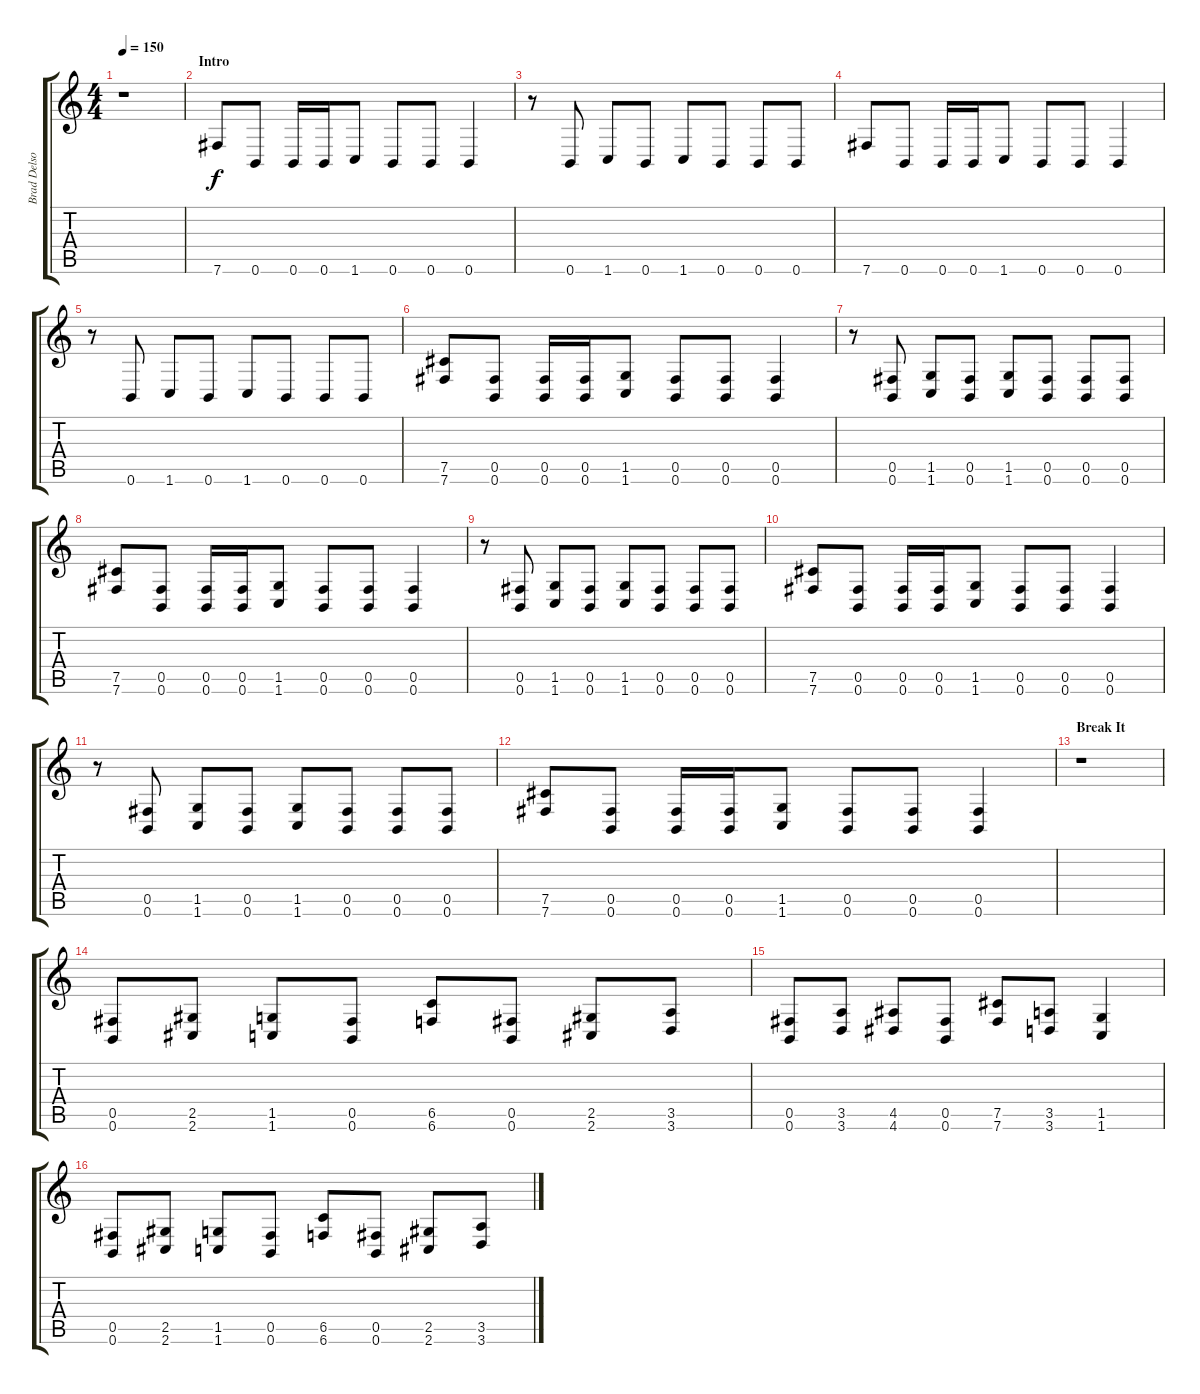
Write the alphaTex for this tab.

\track ("Brad Delson" "Brad Delso") {instrument overdrivenguitar}
\staff {score tabs}
\tuning (Db4 Ab3 E3 B2 Gb2 B1) {hide}
\ts (4 4)
\tempo 150
\clef g2
\ks c
r.1{dy f instrument overdrivenguitar} |
\section ("" "Intro")
7.6.8 0.6.8 0.6.16 0.6.16 1.6.8 0.6.8 0.6.8 0.6.4 |
r.8 0.6.8 1.6.8 0.6.8 1.6.8 0.6.8 0.6.8 0.6.8 |
7.6.8 0.6.8 0.6.16 0.6.16 1.6.8 0.6.8 0.6.8 0.6.4 |
r.8 0.6.8 1.6.8 0.6.8 1.6.8 0.6.8 0.6.8 0.6.8 |
(7.5 7.6).8 (0.5 0.6).8 (0.5 0.6).16 (0.5 0.6).16 (1.5 1.6).8 (0.5 0.6).8 (0.5 0.6).8 (0.5 0.6).4 |
r.8 (0.5 0.6).8 (1.5 1.6).8 (0.5 0.6).8 (1.5 1.6).8 (0.5 0.6).8 (0.5 0.6).8 (0.5 0.6).8 |
(7.5 7.6).8 (0.5 0.6).8 (0.5 0.6).16 (0.5 0.6).16 (1.5 1.6).8 (0.5 0.6).8 (0.5 0.6).8 (0.5 0.6).4 |
r.8 (0.5 0.6).8 (1.5 1.6).8 (0.5 0.6).8 (1.5 1.6).8 (0.5 0.6).8 (0.5 0.6).8 (0.5 0.6).8 |
(7.5 7.6).8 (0.5 0.6).8 (0.5 0.6).16 (0.5 0.6).16 (1.5 1.6).8 (0.5 0.6).8 (0.5 0.6).8 (0.5 0.6).4 |
r.8 (0.5 0.6).8 (1.5 1.6).8 (0.5 0.6).8 (1.5 1.6).8 (0.5 0.6).8 (0.5 0.6).8 (0.5 0.6).8 |
(7.5 7.6).8 (0.5 0.6).8 (0.5 0.6).16 (0.5 0.6).16 (1.5 1.6).8 (0.5 0.6).8 (0.5 0.6).8 (0.5 0.6).4 |
\section ("" "Break It")
r.1 |
(0.5 0.6).8 (2.5 2.6).8 (1.5 1.6).8 (0.5 0.6).8 (6.5 6.6).8 (0.5 0.6).8 (2.5 2.6).8 (3.5 3.6).8 |
(0.5 0.6).8 (3.5 3.6).8 (4.5 4.6).8 (0.5 0.6).8 (7.5 7.6).8 (3.5 3.6).8 (1.5 1.6).4 |
(0.5 0.6).8 (2.5 2.6).8 (1.5 1.6).8 (0.5 0.6).8 (6.5 6.6).8 (0.5 0.6).8 (2.5 2.6).8 (3.5 3.6).8
